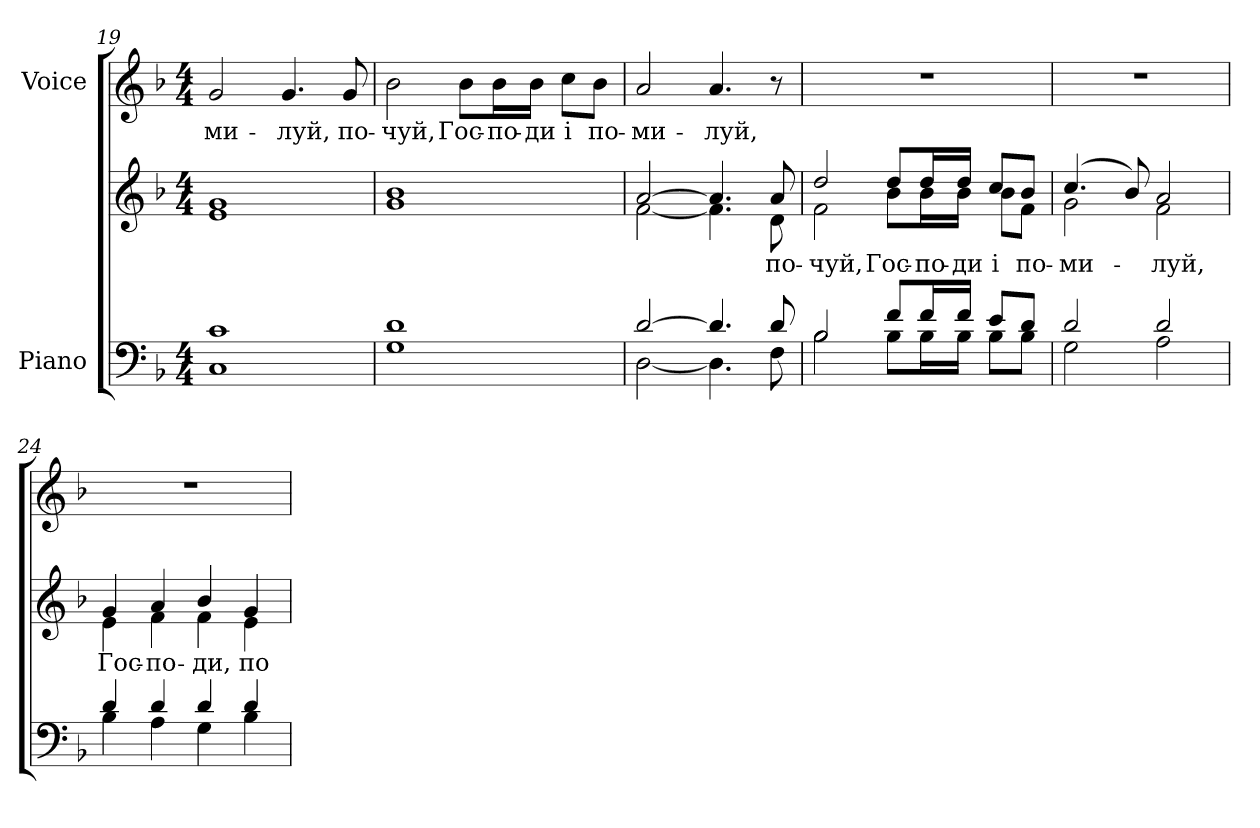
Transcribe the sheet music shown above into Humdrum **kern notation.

**kern	**kern	**text	**kern	**text
*part2	*part2	*part2	*part1	*part1
*staff3	*staff2	*staff2	*staff1	*staff1
*I"Piano	*	*	*I"Voice	*
*clefF4	*clefG2	*	*clefG2	*
*k[b-]	*k[b-]	*	*k[b-]	*
*F:	*F:	*	*F:	*
*M4/4	*M4/4	*	*M4/4	*
=19	=19	=19	=19	=19
*^	*^	*	*	*
!	!	!	!	!	!	!LO:LY:b:color=#000000
1ci	1Ci	1gi	1ei	.	2gi/	-ми-
!	!	!	!	!	!	!LO:LY:b:color=#000000
.	.	.	.	.	4.gi/	-луй,
!	!	!	!	!	!	!LO:LY:b:color=#000000
.	.	.	.	.	8gi/	по-
=20	=20	=20	=20	=20	=20	=20
!	!	!	!	!	!	!LO:LY:b:color=#000000
1di	1Gi	1b-i	1gi	.	2b-i\	-чуй,
!	!	!	!	!	!	!LO:LY:b:color=#000000
.	.	.	.	.	8b-i\L	Гос-
!	!	!	!	!	!	!LO:LY:b:color=#000000
.	.	.	.	.	16b-i\L	-по-
!	!	!	!	!	!	!LO:LY:b:color=#000000
.	.	.	.	.	16b-i\JJ	-ди
!	!	!	!	!	!	!LO:LY:b:color=#000000
.	.	.	.	.	8cci\L	і
!	!	!	!	!	!	!LO:LY:b:color=#000000
.	.	.	.	.	8b-i\J	по-
=21	=21	=21	=21	=21	=21	=21
!	!	!	!	!	!	!LO:LY:b:color=#000000
[>2di/	[<2Di\	[>2ai/	[<2fi\	.	2ai/	-ми-
!	!	!	!	!	!	!LO:LY:b:color=#000000
4.di/]	4.Di\]	4.ai/]	4.fi\]	.	4.ai/	-луй,
!	!	!	!	!LO:LY:b:color=#000000	!	!
8di/	8Fi\	8ai/	8di\	по-	8r	.
!!LO:LB:g=z
=22	=22	=22	=22	=22	=22	=22
!	!	!	!	!LO:LY:b:color=#000000	!	!
2B-i/	2B-i\	2ddi/	2fi\	-чуй,	1r	.
!	!	!	!	!LO:LY:b:color=#000000	!	!
8fi/L	8B-i\L	8ddi/L	8b-i\L	Гос-	.	.
!	!	!	!	!LO:LY:b:color=#000000	!	!
16fi/L	16B-i\L	16ddi/L	16b-i\L	-по-	.	.
!	!	!	!	!LO:LY:b:color=#000000	!	!
16fi/JJ	16B-i\JJ	16ddi/JJ	16b-i\JJ	-ди	.	.
!	!	!	!	!LO:LY:b:color=#000000	!	!
8ei/L	8B-i\L	8cci/L	8b-i\L	і	.	.
!	!	!	!	!LO:LY:b:color=#000000	!	!
8di/J	8B-i\J	8b-i/J	8fi\J	по-	.	.
=23	=23	=23	=23	=23	=23	=23
!	!	!	!	!LO:LY:b:color=#000000	!	!
2di/	2Gi\	(4.cci/	2gi\	-ми-	1r	.
.	.	8b-i/)	.	.	.	.
!	!	!	!	!LO:LY:b:color=#000000	!	!
2di/	2Ai\	2ai/	2fi\	-луй,	.	.
=24	=24	=24	=24	=24	=24	=24
!	!	!	!	!LO:LY:b:color=#000000	!	!
4di/	4B-i\	4gi/	4ei\	Гос-	1r	.
!	!	!	!	!LO:LY:b:color=#000000	!	!
4di/	4Ai\	4ai/	4fi\	-по-	.	.
!	!	!	!	!LO:LY:b:color=#000000	!	!
4di/	4Gi\	4b-i/	4fi\	-ди,	.	.
!	!	!	!	!LO:LY:b:color=#000000	!	!
4di/	4B-i\	4gi/	4ei\	по-	.	.
*v	*v	*	*	*	*	*
*	*v	*v	*	*	*
=	=	=	=	=
*-	*-	*-	*-	*-
